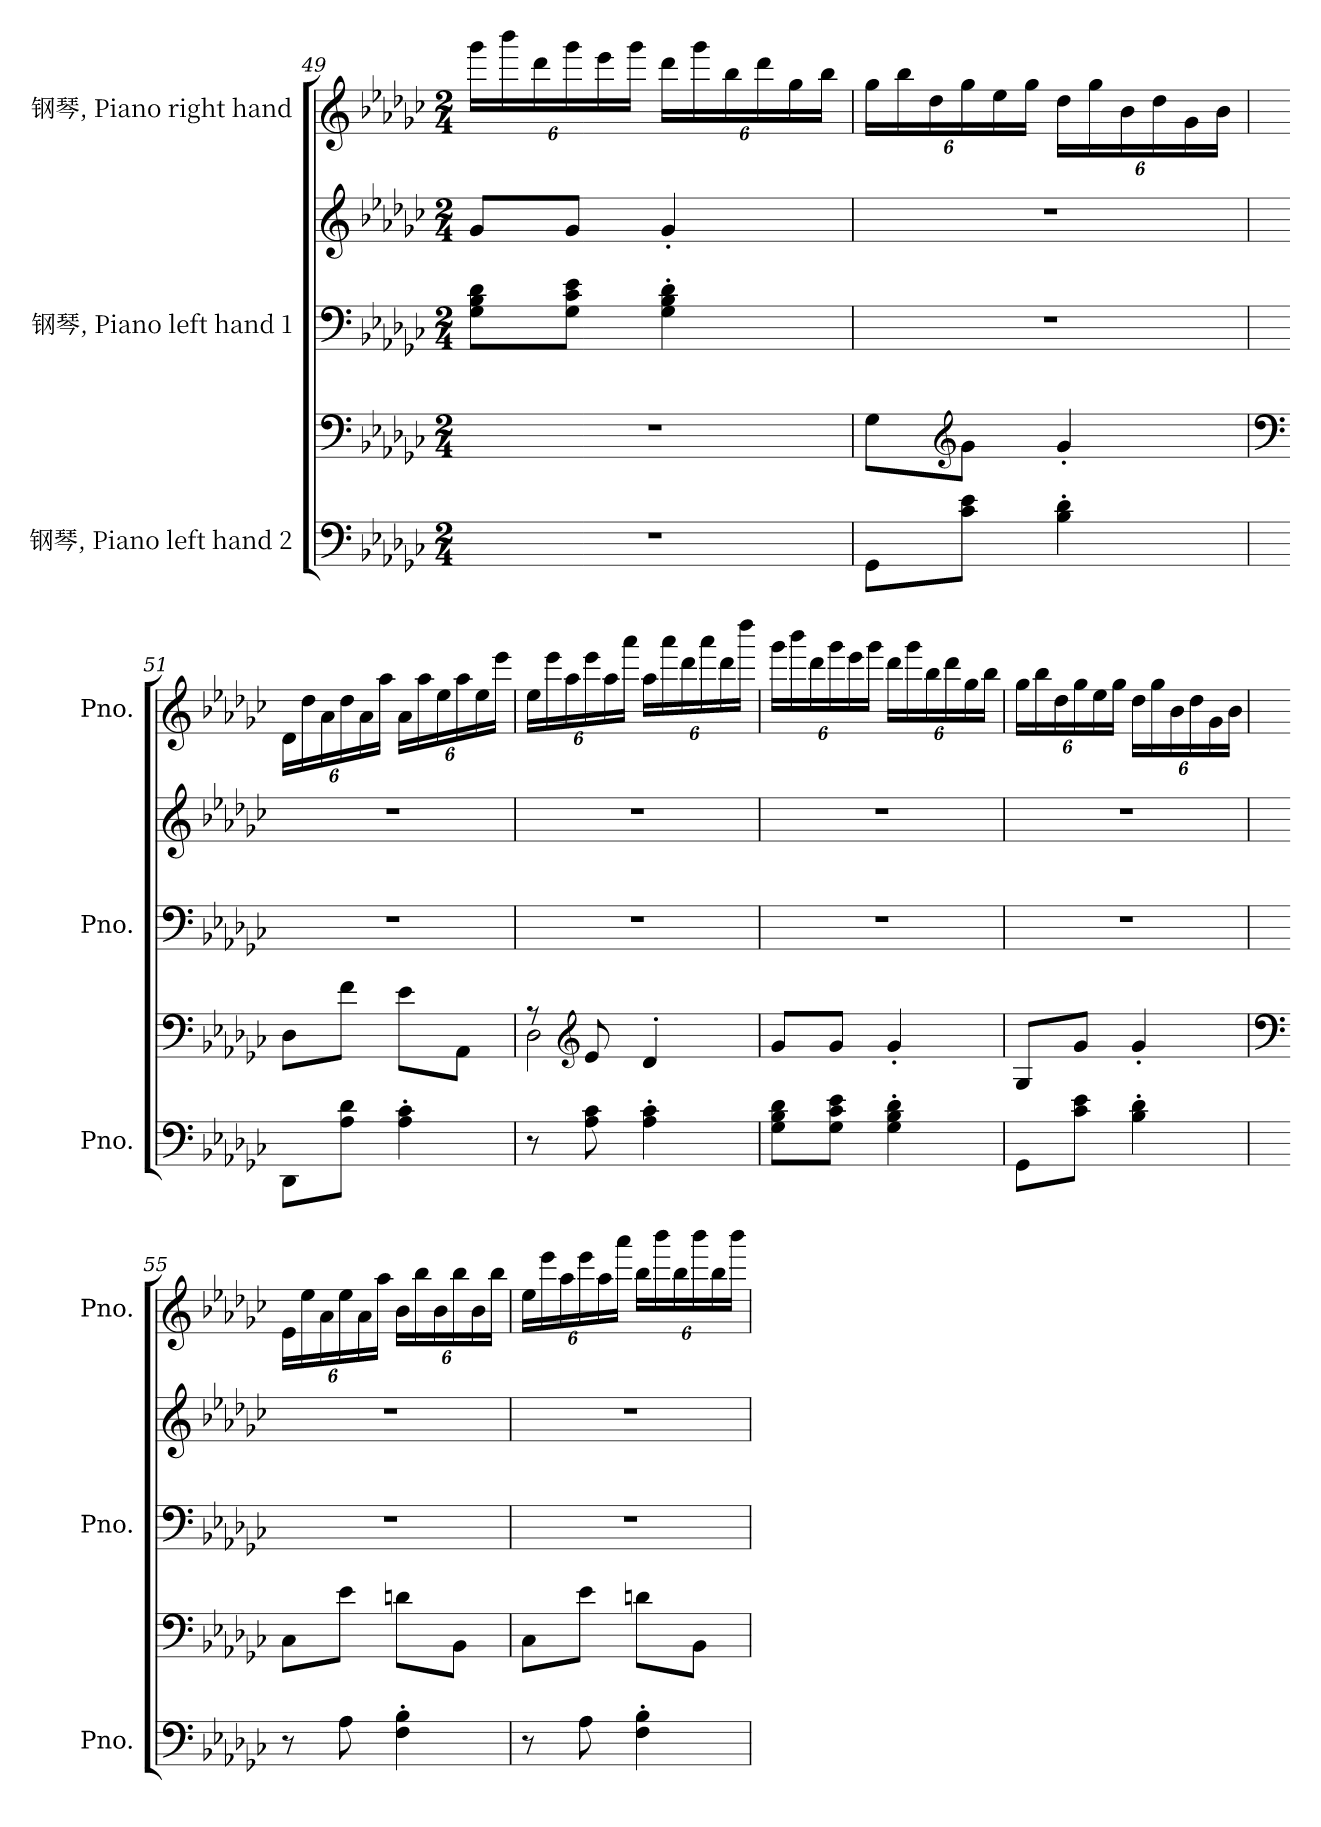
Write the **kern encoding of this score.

**kern	**kern	**kern	**kern	**kern
*part3	*part3	*part2	*part2	*part1
*staff5	*staff4	*staff3	*staff2	*staff1
*I"钢琴, Piano left hand 2	*	*I"钢琴, Piano left hand 1	*	*I"钢琴, Piano right hand
*I'Pno.	*	*I'Pno.	*	*I'Pno.
*clefF4	*clefF4	*clefF4	*clefG2	*clefG2
*k[b-e-a-d-g-c-]	*k[b-e-a-d-g-c-]	*k[b-e-a-d-g-c-]	*k[b-e-a-d-g-c-]	*k[b-e-a-d-g-c-]
*M2/4	*M2/4	*M2/4	*M2/4	*M2/4
*	*	*	*	*Xbrackettup
=49	=49	=49	=49	=49
2r	2r	8G-\ 8B-\ 8d-\L	8g-/L	24ggg-\LL
.	.	.	.	24bbb-\
.	.	.	.	24ddd-\
.	.	8G-\ 8c-\ 8e-\J	8g-/J	24ggg-\
.	.	.	.	24eee-\
.	.	.	.	24ggg-\JJ
.	.	4G-\' 4B-\' 4d-\'	4g-'/	24ddd-\LL
.	.	.	.	24ggg-\
.	.	.	.	24bb-\
.	.	.	.	24ddd-\
.	.	.	.	24gg-\
.	.	.	.	24bb-\JJ
!!LO:PB:g=z
=50	=50	=50	=50	=50
8GG-\L	8G-\L	2r	2r	24gg-\LL
.	.	.	.	24bb-\
.	.	.	.	24dd-\
*	*clefG2	*	*	*
8c-\ 8e-\J	8g-\J	.	.	24gg-\
.	.	.	.	24ee-\
.	.	.	.	24gg-\JJ
4B-\' 4d-\'	4g-'/	.	.	24dd-\LL
.	.	.	.	24gg-\
.	.	.	.	24b-\
.	.	.	.	24dd-\
.	.	.	.	24g-\
.	.	.	.	24b-\JJ
=51	=51	=51	=51	=51
*	*clefF4	*	*	*
8DD-\L	8D-\L	2r	2r	24d-\LL
.	.	.	.	24dd-\
.	.	.	.	24a-\
8A-\ 8d-\J	8f\J	.	.	24dd-\
.	.	.	.	24a-\
.	.	.	.	24aa-\JJ
4A-\' 4c-\'	8e-\L	.	.	24a-\LL
.	.	.	.	24aa-\
.	.	.	.	24ee-\
.	8AA-\J	.	.	24aa-\
.	.	.	.	24ee-\
.	.	.	.	24eee-\JJ
!!LO:LB:g=z
=52	=52	=52	=52	=52
*	*^	*	*	*
8r	8r	2D-\	2r	2r	24ee-\LL
.	.	.	.	.	24eee-\
.	.	.	.	.	24aa-\
*	*clefG2	*	*	*	*
8A-\ 8c-\	8e-/	.	.	.	24eee-\
.	.	.	.	.	24aa-\
.	.	.	.	.	24aaa-\JJ
4A-\' 4c-\'	4d-'/	.	.	.	24aa-\LL
.	.	.	.	.	24aaa-\
.	.	.	.	.	24ddd-\
.	.	.	.	.	24aaa-\
.	.	.	.	.	24ddd-\
.	.	.	.	.	24dddd-\JJ
*	*v	*v	*	*	*
=53	=53	=53	=53	=53
8G-\ 8B-\ 8d-\L	8g-/L	2r	2r	24ggg-\LL
.	.	.	.	24bbb-\
.	.	.	.	24ddd-\
8G-\ 8c-\ 8e-\J	8g-/J	.	.	24ggg-\
.	.	.	.	24eee-\
.	.	.	.	24ggg-\JJ
4G-\' 4B-\' 4d-\'	4g-'/	.	.	24ddd-\LL
.	.	.	.	24ggg-\
.	.	.	.	24bb-\
.	.	.	.	24ddd-\
.	.	.	.	24gg-\
.	.	.	.	24bb-\JJ
!!LO:PB:g=z
=54	=54	=54	=54	=54
8GG-\L	8G-/L	2r	2r	24gg-\LL
.	.	.	.	24bb-\
.	.	.	.	24dd-\
8c-\ 8e-\J	8g-/J	.	.	24gg-\
.	.	.	.	24ee-\
.	.	.	.	24gg-\JJ
4B-\' 4d-\'	4g-'/	.	.	24dd-\LL
.	.	.	.	24gg-\
.	.	.	.	24b-\
.	.	.	.	24dd-\
.	.	.	.	24g-\
.	.	.	.	24b-\JJ
=55	=55	=55	=55	=55
*	*clefF4	*	*	*
8r	8C-\L	2r	2r	24e-\LL
.	.	.	.	24ee-\
.	.	.	.	24a-\
8A-\	8e-\J	.	.	24ee-\
.	.	.	.	24a-\
.	.	.	.	24aa-\JJ
4F\' 4B-\'	8dn\L	.	.	24b-\LL
.	.	.	.	24bb-\
.	.	.	.	24b-\
.	8BB-\J	.	.	24bb-\
.	.	.	.	24b-\
.	.	.	.	24bb-\JJ
!!LO:LB:g=z
=56	=56	=56	=56	=56
8r	8C-\L	2r	2r	24ee-\LL
.	.	.	.	24eee-\
.	.	.	.	24aa-\
8A-\	8e-\J	.	.	24eee-\
.	.	.	.	24aa-\
.	.	.	.	24aaa-\JJ
4F\' 4B-\'	8dn\L	.	.	24bb-\LL
.	.	.	.	24bbb-\
.	.	.	.	24bb-\
.	8BB-\J	.	.	24bbb-\
.	.	.	.	24bb-\
.	.	.	.	24bbb-\JJ
=	=	=	=	=
*-	*-	*-	*-	*-
